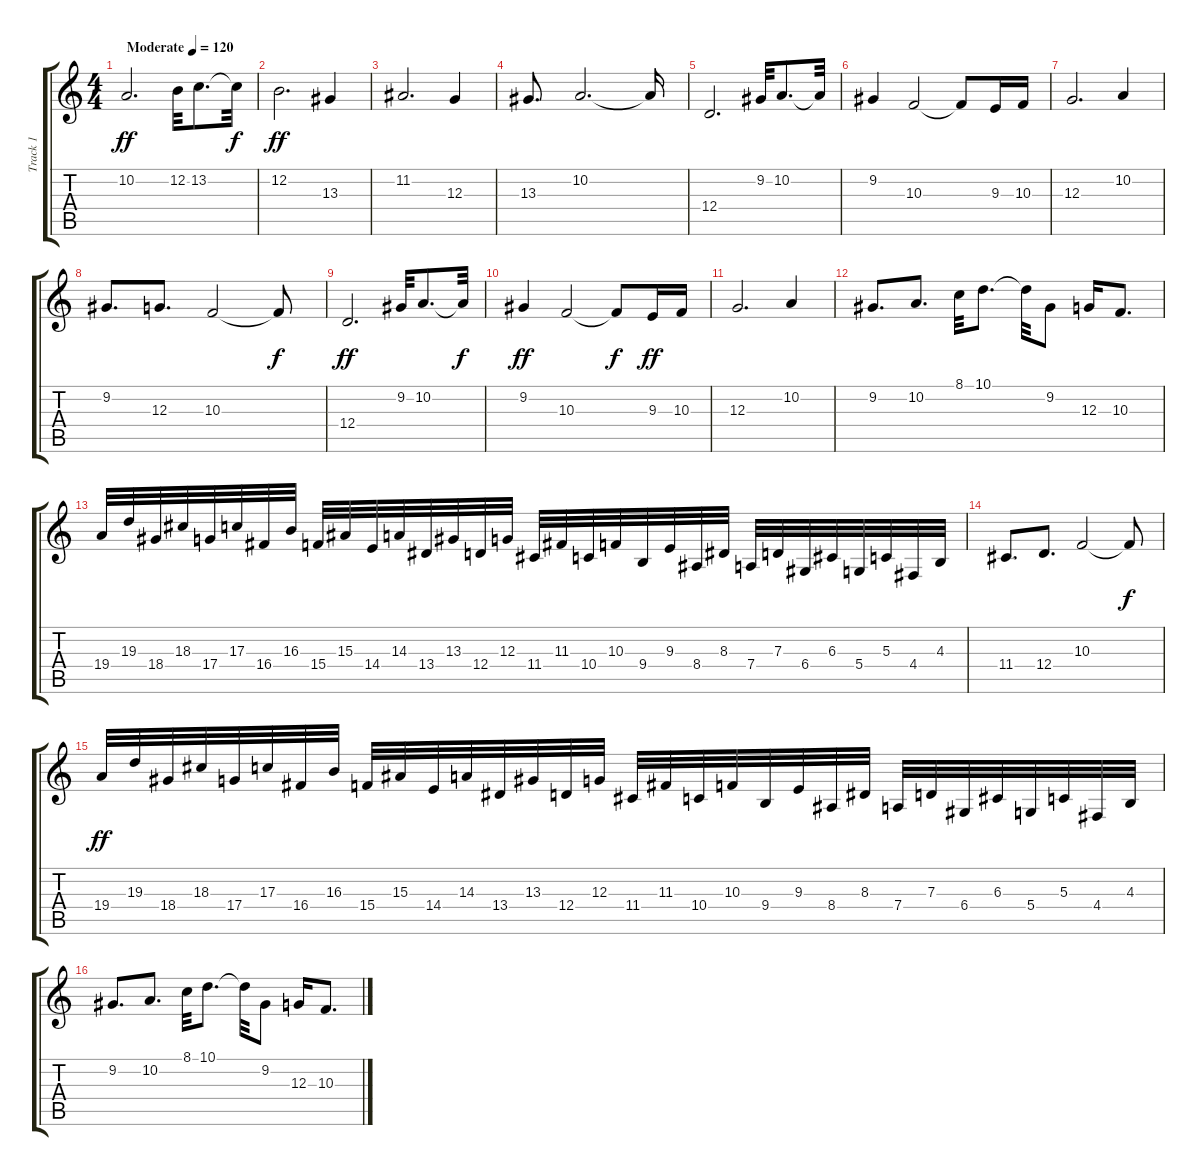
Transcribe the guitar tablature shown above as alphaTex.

\track ("Track 1" "Track 1") {instrument altosax}
\staff {score tabs}
\tuning (E4 B3 G3 D3 A2 E2) {hide}
\ts (4 4)
\tempo (120 "Moderate")
\clef g2
\ks c
10.2.2{d dy ff instrument altosax} 12.2.32 13.2.8{d} 13.2{t}.32{dy f} |
12.2.2{d dy ff} 13.3.4 |
11.2.2{d} 12.3.4 |
13.3.8{d} 10.2.2{d} 10.2{t}.16 |
12.4.2{d} 9.2.32 10.2.8{d} 10.2{t}.32 |
9.2.4 10.3.2 10.3{t}.8 9.3.16 10.3.16 |
12.3.2{d} 10.2.4 |
9.2.8{d} 12.3.8{d} 10.3.2 10.3{t}.8{dy f} |
12.4.2{d dy ff} 9.2.32 10.2.8{d} 10.2{t}.32{dy f} |
9.2.4{dy ff} 10.3.2 10.3{t}.8{dy f} 9.3.16{dy ff} 10.3.16 |
12.3.2{d} 10.2.4 |
9.2.8{d} 10.2.8{d} 8.1.32 10.1.8{d} 10.1{t}.32 9.2.8 12.3.16 10.3.8{d} |
19.4.32 19.3.32 18.4.32 18.3.32 17.4.32 17.3.32 16.4.32 16.3.32 15.4.32 15.3.32 14.4.32 14.3.32 13.4.32 13.3.32 12.4.32 12.3.32 11.4.32 11.3.32 10.4.32 10.3.32 9.4.32 9.3.32 8.4.32 8.3.32 7.4.32 7.3.32 6.4.32 6.3.32 5.4.32 5.3.32 4.4.32 4.3.32 |
11.4.8{d} 12.4.8{d} 10.3.2 10.3{t}.8{dy f} |
19.4.32{dy ff} 19.3.32 18.4.32 18.3.32 17.4.32 17.3.32 16.4.32 16.3.32 15.4.32 15.3.32 14.4.32 14.3.32 13.4.32 13.3.32 12.4.32 12.3.32 11.4.32 11.3.32 10.4.32 10.3.32 9.4.32 9.3.32 8.4.32 8.3.32 7.4.32 7.3.32 6.4.32 6.3.32 5.4.32 5.3.32 4.4.32 4.3.32 |
9.2.8{d} 10.2.8{d} 8.1.32 10.1.8{d} 10.1{t}.32 9.2.8 12.3.16 10.3.8{d}
